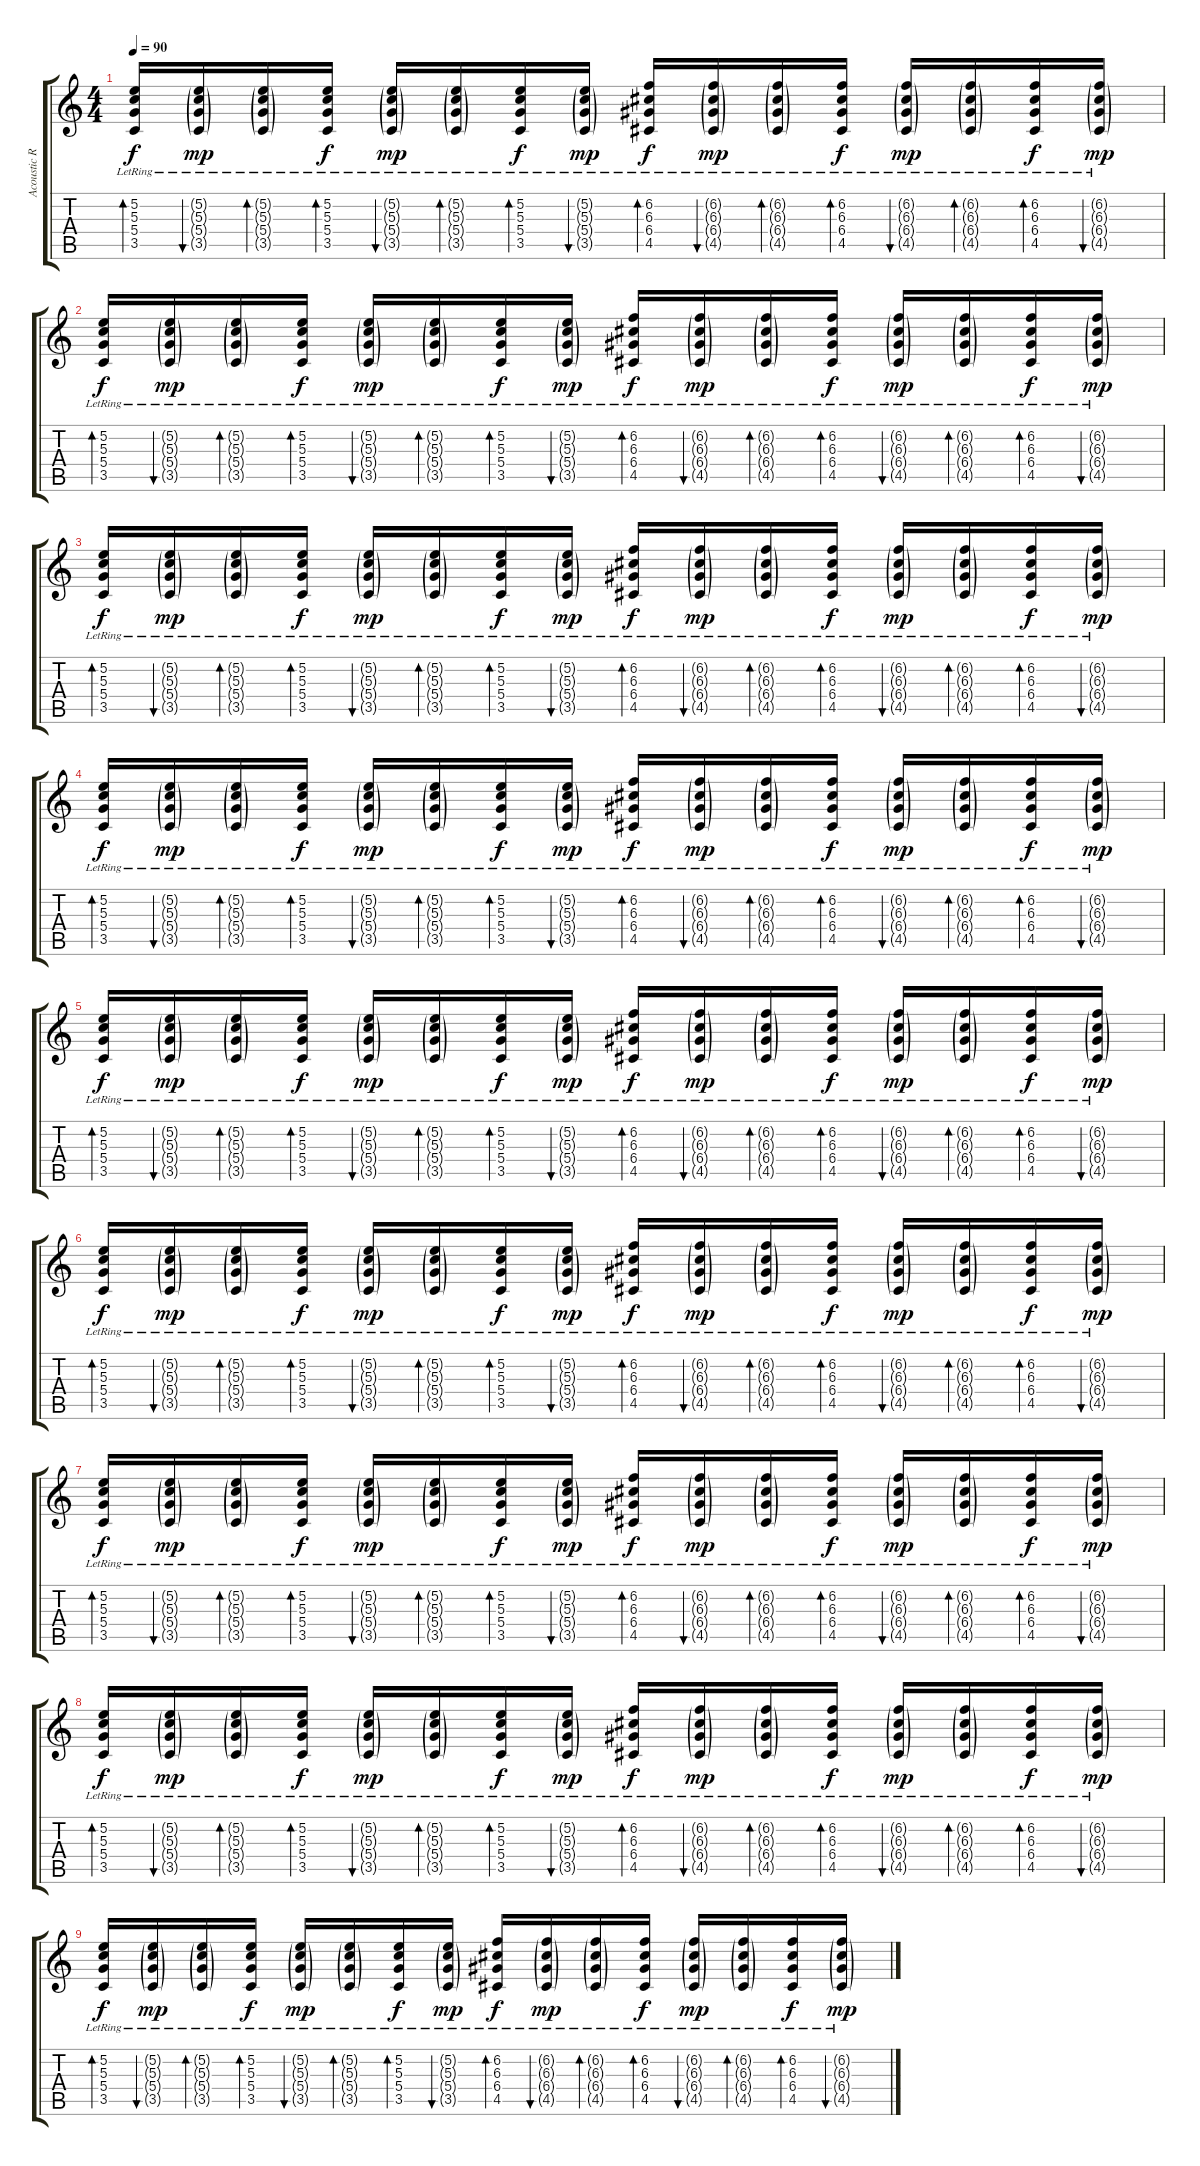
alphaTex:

\track ("Acoustic Rythm" "Acoustic R") {instrument acousticguitarnylon}
\staff {score tabs}
\tuning (E4 B3 G3 D3 A2 E2) {hide}
\ts (4 4)
\tempo 90
\clef g2
\ks c
(5.2{lr} 5.3{lr} 5.4{lr} 3.5{lr}).16{bd 120 dy f} (5.2{g lr} 5.3{g lr} 5.4{g lr} 3.5{g lr}).16{bu 60 dy mp} (5.2{g lr} 5.3{g lr} 5.4{g lr} 3.5{g lr}).16{bd 60} (5.2{lr} 5.3{lr} 5.4{lr} 3.5{lr}).16{bd 120 dy f} (5.2{g lr} 5.3{g lr} 5.4{g lr} 3.5{g lr}).16{bu 60 dy mp} (5.2{g lr} 5.3{g lr} 5.4{g lr} 3.5{g lr}).16{bd 60} (5.2{lr} 5.3{lr} 5.4{lr} 3.5{lr}).16{bd 120 dy f} (5.2{g lr} 5.3{g lr} 5.4{g lr} 3.5{g lr}).16{bu 60 dy mp} (6.2{lr} 6.3{lr} 6.4{lr} 4.5{lr}).16{bd 120 dy f} (6.2{g lr} 6.3{g lr} 6.4{g lr} 4.5{g lr}).16{bu 60 dy mp} (6.2{g lr} 6.3{g lr} 6.4{g lr} 4.5{g lr}).16{bd 60} (6.2{lr} 6.3{lr} 6.4{lr} 4.5{lr}).16{bd 120 dy f} (6.2{g lr} 6.3{g lr} 6.4{g lr} 4.5{g lr}).16{bu 60 dy mp} (6.2{g lr} 6.3{g lr} 6.4{g lr} 4.5{g lr}).16{bd 60} (6.2{lr} 6.3{lr} 6.4{lr} 4.5{lr}).16{bd 120 dy f} (6.2{g lr} 6.3{g lr} 6.4{g lr} 4.5{g lr}).16{bu 60 dy mp} |
(5.2{lr} 5.3{lr} 5.4{lr} 3.5{lr}).16{bd 120 dy f} (5.2{g lr} 5.3{g lr} 5.4{g lr} 3.5{g lr}).16{bu 60 dy mp} (5.2{g lr} 5.3{g lr} 5.4{g lr} 3.5{g lr}).16{bd 60} (5.2{lr} 5.3{lr} 5.4{lr} 3.5{lr}).16{bd 120 dy f} (5.2{g lr} 5.3{g lr} 5.4{g lr} 3.5{g lr}).16{bu 60 dy mp} (5.2{g lr} 5.3{g lr} 5.4{g lr} 3.5{g lr}).16{bd 60} (5.2{lr} 5.3{lr} 5.4{lr} 3.5{lr}).16{bd 120 dy f} (5.2{g lr} 5.3{g lr} 5.4{g lr} 3.5{g lr}).16{bu 60 dy mp} (6.2{lr} 6.3{lr} 6.4{lr} 4.5{lr}).16{bd 120 dy f} (6.2{g lr} 6.3{g lr} 6.4{g lr} 4.5{g lr}).16{bu 60 dy mp} (6.2{g lr} 6.3{g lr} 6.4{g lr} 4.5{g lr}).16{bd 60} (6.2{lr} 6.3{lr} 6.4{lr} 4.5{lr}).16{bd 120 dy f} (6.2{g lr} 6.3{g lr} 6.4{g lr} 4.5{g lr}).16{bu 60 dy mp} (6.2{g lr} 6.3{g lr} 6.4{g lr} 4.5{g lr}).16{bd 60} (6.2{lr} 6.3{lr} 6.4{lr} 4.5{lr}).16{bd 120 dy f} (6.2{g lr} 6.3{g lr} 6.4{g lr} 4.5{g lr}).16{bu 60 dy mp} |
(5.2{lr} 5.3{lr} 5.4{lr} 3.5{lr}).16{bd 120 dy f} (5.2{g lr} 5.3{g lr} 5.4{g lr} 3.5{g lr}).16{bu 60 dy mp} (5.2{g lr} 5.3{g lr} 5.4{g lr} 3.5{g lr}).16{bd 60} (5.2{lr} 5.3{lr} 5.4{lr} 3.5{lr}).16{bd 120 dy f} (5.2{g lr} 5.3{g lr} 5.4{g lr} 3.5{g lr}).16{bu 60 dy mp} (5.2{g lr} 5.3{g lr} 5.4{g lr} 3.5{g lr}).16{bd 60} (5.2{lr} 5.3{lr} 5.4{lr} 3.5{lr}).16{bd 120 dy f} (5.2{g lr} 5.3{g lr} 5.4{g lr} 3.5{g lr}).16{bu 60 dy mp} (6.2{lr} 6.3{lr} 6.4{lr} 4.5{lr}).16{bd 120 dy f} (6.2{g lr} 6.3{g lr} 6.4{g lr} 4.5{g lr}).16{bu 60 dy mp} (6.2{g lr} 6.3{g lr} 6.4{g lr} 4.5{g lr}).16{bd 60} (6.2{lr} 6.3{lr} 6.4{lr} 4.5{lr}).16{bd 120 dy f} (6.2{g lr} 6.3{g lr} 6.4{g lr} 4.5{g lr}).16{bu 60 dy mp} (6.2{g lr} 6.3{g lr} 6.4{g lr} 4.5{g lr}).16{bd 60} (6.2{lr} 6.3{lr} 6.4{lr} 4.5{lr}).16{bd 120 dy f} (6.2{g lr} 6.3{g lr} 6.4{g lr} 4.5{g lr}).16{bu 60 dy mp} |
(5.2{lr} 5.3{lr} 5.4{lr} 3.5{lr}).16{bd 120 dy f} (5.2{g lr} 5.3{g lr} 5.4{g lr} 3.5{g lr}).16{bu 60 dy mp} (5.2{g lr} 5.3{g lr} 5.4{g lr} 3.5{g lr}).16{bd 60} (5.2{lr} 5.3{lr} 5.4{lr} 3.5{lr}).16{bd 120 dy f} (5.2{g lr} 5.3{g lr} 5.4{g lr} 3.5{g lr}).16{bu 60 dy mp} (5.2{g lr} 5.3{g lr} 5.4{g lr} 3.5{g lr}).16{bd 60} (5.2{lr} 5.3{lr} 5.4{lr} 3.5{lr}).16{bd 120 dy f} (5.2{g lr} 5.3{g lr} 5.4{g lr} 3.5{g lr}).16{bu 60 dy mp} (6.2{lr} 6.3{lr} 6.4{lr} 4.5{lr}).16{bd 120 dy f} (6.2{g lr} 6.3{g lr} 6.4{g lr} 4.5{g lr}).16{bu 60 dy mp} (6.2{g lr} 6.3{g lr} 6.4{g lr} 4.5{g lr}).16{bd 60} (6.2{lr} 6.3{lr} 6.4{lr} 4.5{lr}).16{bd 120 dy f} (6.2{g lr} 6.3{g lr} 6.4{g lr} 4.5{g lr}).16{bu 60 dy mp} (6.2{g lr} 6.3{g lr} 6.4{g lr} 4.5{g lr}).16{bd 60} (6.2{lr} 6.3{lr} 6.4{lr} 4.5{lr}).16{bd 120 dy f} (6.2{g lr} 6.3{g lr} 6.4{g lr} 4.5{g lr}).16{bu 60 dy mp} |
(5.2{lr} 5.3{lr} 5.4{lr} 3.5{lr}).16{bd 120 dy f} (5.2{g lr} 5.3{g lr} 5.4{g lr} 3.5{g lr}).16{bu 60 dy mp} (5.2{g lr} 5.3{g lr} 5.4{g lr} 3.5{g lr}).16{bd 60} (5.2{lr} 5.3{lr} 5.4{lr} 3.5{lr}).16{bd 120 dy f} (5.2{g lr} 5.3{g lr} 5.4{g lr} 3.5{g lr}).16{bu 60 dy mp} (5.2{g lr} 5.3{g lr} 5.4{g lr} 3.5{g lr}).16{bd 60} (5.2{lr} 5.3{lr} 5.4{lr} 3.5{lr}).16{bd 120 dy f} (5.2{g lr} 5.3{g lr} 5.4{g lr} 3.5{g lr}).16{bu 60 dy mp} (6.2{lr} 6.3{lr} 6.4{lr} 4.5{lr}).16{bd 120 dy f} (6.2{g lr} 6.3{g lr} 6.4{g lr} 4.5{g lr}).16{bu 60 dy mp} (6.2{g lr} 6.3{g lr} 6.4{g lr} 4.5{g lr}).16{bd 60} (6.2{lr} 6.3{lr} 6.4{lr} 4.5{lr}).16{bd 120 dy f} (6.2{g lr} 6.3{g lr} 6.4{g lr} 4.5{g lr}).16{bu 60 dy mp} (6.2{g lr} 6.3{g lr} 6.4{g lr} 4.5{g lr}).16{bd 60} (6.2{lr} 6.3{lr} 6.4{lr} 4.5{lr}).16{bd 120 dy f} (6.2{g lr} 6.3{g lr} 6.4{g lr} 4.5{g lr}).16{bu 60 dy mp} |
(5.2{lr} 5.3{lr} 5.4{lr} 3.5{lr}).16{bd 120 dy f volume 0} (5.2{g lr} 5.3{g lr} 5.4{g lr} 3.5{g lr}).16{bu 60 dy mp} (5.2{g lr} 5.3{g lr} 5.4{g lr} 3.5{g lr}).16{bd 60} (5.2{lr} 5.3{lr} 5.4{lr} 3.5{lr}).16{bd 120 dy f} (5.2{g lr} 5.3{g lr} 5.4{g lr} 3.5{g lr}).16{bu 60 dy mp} (5.2{g lr} 5.3{g lr} 5.4{g lr} 3.5{g lr}).16{bd 60} (5.2{lr} 5.3{lr} 5.4{lr} 3.5{lr}).16{bd 120 dy f} (5.2{g lr} 5.3{g lr} 5.4{g lr} 3.5{g lr}).16{bu 60 dy mp} (6.2{lr} 6.3{lr} 6.4{lr} 4.5{lr}).16{bd 120 dy f} (6.2{g lr} 6.3{g lr} 6.4{g lr} 4.5{g lr}).16{bu 60 dy mp} (6.2{g lr} 6.3{g lr} 6.4{g lr} 4.5{g lr}).16{bd 60} (6.2{lr} 6.3{lr} 6.4{lr} 4.5{lr}).16{bd 120 dy f} (6.2{g lr} 6.3{g lr} 6.4{g lr} 4.5{g lr}).16{bu 60 dy mp} (6.2{g lr} 6.3{g lr} 6.4{g lr} 4.5{g lr}).16{bd 60} (6.2{lr} 6.3{lr} 6.4{lr} 4.5{lr}).16{bd 120 dy f} (6.2{g lr} 6.3{g lr} 6.4{g lr} 4.5{g lr}).16{bu 60 dy mp} |
(5.2{lr} 5.3{lr} 5.4{lr} 3.5{lr}).16{bd 120 dy f} (5.2{g lr} 5.3{g lr} 5.4{g lr} 3.5{g lr}).16{bu 60 dy mp} (5.2{g lr} 5.3{g lr} 5.4{g lr} 3.5{g lr}).16{bd 60} (5.2{lr} 5.3{lr} 5.4{lr} 3.5{lr}).16{bd 120 dy f} (5.2{g lr} 5.3{g lr} 5.4{g lr} 3.5{g lr}).16{bu 60 dy mp} (5.2{g lr} 5.3{g lr} 5.4{g lr} 3.5{g lr}).16{bd 60} (5.2{lr} 5.3{lr} 5.4{lr} 3.5{lr}).16{bd 120 dy f} (5.2{g lr} 5.3{g lr} 5.4{g lr} 3.5{g lr}).16{bu 60 dy mp} (6.2{lr} 6.3{lr} 6.4{lr} 4.5{lr}).16{bd 120 dy f} (6.2{g lr} 6.3{g lr} 6.4{g lr} 4.5{g lr}).16{bu 60 dy mp} (6.2{g lr} 6.3{g lr} 6.4{g lr} 4.5{g lr}).16{bd 60} (6.2{lr} 6.3{lr} 6.4{lr} 4.5{lr}).16{bd 120 dy f} (6.2{g lr} 6.3{g lr} 6.4{g lr} 4.5{g lr}).16{bu 60 dy mp} (6.2{g lr} 6.3{g lr} 6.4{g lr} 4.5{g lr}).16{bd 60} (6.2{lr} 6.3{lr} 6.4{lr} 4.5{lr}).16{bd 120 dy f} (6.2{g lr} 6.3{g lr} 6.4{g lr} 4.5{g lr}).16{bu 60 dy mp} |
(5.2{lr} 5.3{lr} 5.4{lr} 3.5{lr}).16{bd 120 dy f} (5.2{g lr} 5.3{g lr} 5.4{g lr} 3.5{g lr}).16{bu 60 dy mp} (5.2{g lr} 5.3{g lr} 5.4{g lr} 3.5{g lr}).16{bd 60} (5.2{lr} 5.3{lr} 5.4{lr} 3.5{lr}).16{bd 120 dy f} (5.2{g lr} 5.3{g lr} 5.4{g lr} 3.5{g lr}).16{bu 60 dy mp} (5.2{g lr} 5.3{g lr} 5.4{g lr} 3.5{g lr}).16{bd 60} (5.2{lr} 5.3{lr} 5.4{lr} 3.5{lr}).16{bd 120 dy f} (5.2{g lr} 5.3{g lr} 5.4{g lr} 3.5{g lr}).16{bu 60 dy mp} (6.2{lr} 6.3{lr} 6.4{lr} 4.5{lr}).16{bd 120 dy f} (6.2{g lr} 6.3{g lr} 6.4{g lr} 4.5{g lr}).16{bu 60 dy mp} (6.2{g lr} 6.3{g lr} 6.4{g lr} 4.5{g lr}).16{bd 60} (6.2{lr} 6.3{lr} 6.4{lr} 4.5{lr}).16{bd 120 dy f} (6.2{g lr} 6.3{g lr} 6.4{g lr} 4.5{g lr}).16{bu 60 dy mp} (6.2{g lr} 6.3{g lr} 6.4{g lr} 4.5{g lr}).16{bd 60} (6.2{lr} 6.3{lr} 6.4{lr} 4.5{lr}).16{bd 120 dy f} (6.2{g lr} 6.3{g lr} 6.4{g lr} 4.5{g lr}).16{bu 60 dy mp} |
(5.2{lr} 5.3{lr} 5.4{lr} 3.5{lr}).16{bd 120 dy f} (5.2{g lr} 5.3{g lr} 5.4{g lr} 3.5{g lr}).16{bu 60 dy mp} (5.2{g lr} 5.3{g lr} 5.4{g lr} 3.5{g lr}).16{bd 60} (5.2{lr} 5.3{lr} 5.4{lr} 3.5{lr}).16{bd 120 dy f} (5.2{g lr} 5.3{g lr} 5.4{g lr} 3.5{g lr}).16{bu 60 dy mp} (5.2{g lr} 5.3{g lr} 5.4{g lr} 3.5{g lr}).16{bd 60} (5.2{lr} 5.3{lr} 5.4{lr} 3.5{lr}).16{bd 120 dy f} (5.2{g lr} 5.3{g lr} 5.4{g lr} 3.5{g lr}).16{bu 60 dy mp} (6.2{lr} 6.3{lr} 6.4{lr} 4.5{lr}).16{bd 120 dy f} (6.2{g lr} 6.3{g lr} 6.4{g lr} 4.5{g lr}).16{bu 60 dy mp} (6.2{g lr} 6.3{g lr} 6.4{g lr} 4.5{g lr}).16{bd 60} (6.2{lr} 6.3{lr} 6.4{lr} 4.5{lr}).16{bd 120 dy f} (6.2{g lr} 6.3{g lr} 6.4{g lr} 4.5{g lr}).16{bu 60 dy mp} (6.2{g lr} 6.3{g lr} 6.4{g lr} 4.5{g lr}).16{bd 60} (6.2{lr} 6.3{lr} 6.4{lr} 4.5{lr}).16{bd 120 dy f} (6.2{g lr} 6.3{g lr} 6.4{g lr} 4.5{g lr}).16{bu 60 dy mp}
